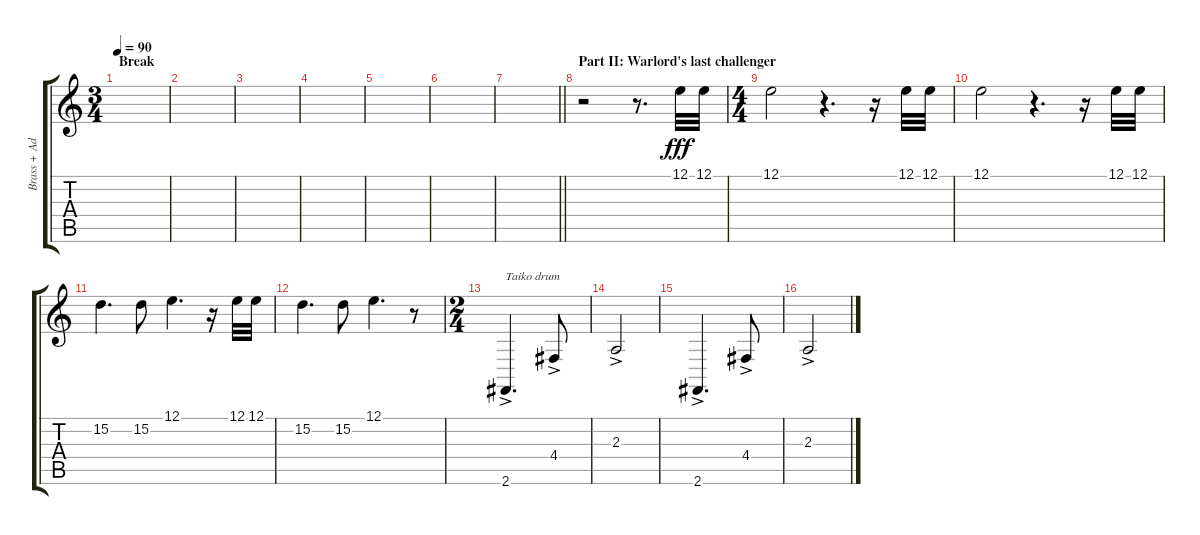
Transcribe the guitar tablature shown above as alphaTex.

\track ("Brass + Addition instruments" "Brass + Ad") {instrument brasssection}
\staff {score tabs}
\tuning (E4 B3 G3 D3 A2 E2) {hide}
\ts (3 4)
\section ("" "Break")
\tempo 90
\clef g2
\ks c
|
|
|
|
|
|
\barLineRight lightlight
|
\section ("" "Part II: Warlord's last challenger")
r.2 r.8{d} 12.1.32{dy fff volume 16 instrument orchestrahit} 12.1.32 |
\ts (4 4)
12.1.2{instrument orchestrahit} r.4{d} r.16 12.1.32 12.1.32 |
12.1.2{instrument orchestrahit} r.4{d} r.16 12.1.32 12.1.32 |
15.2.4{d instrument orchestrahit} 15.2.8 12.1.4{d} r.16 12.1.32 12.1.32 |
15.2.4{d instrument orchestrahit} 15.2.8 12.1.4{d} r.8 |
\ts (2 4)
2.6{ac}.4{d txt "Taiko drum" volume 16 instrument taikodrum} 4.4{ac}.8 |
2.3{ac}.2 |
2.6{ac}.4{d volume 16 instrument taikodrum} 4.4{ac}.8 |
2.3{ac}.2
